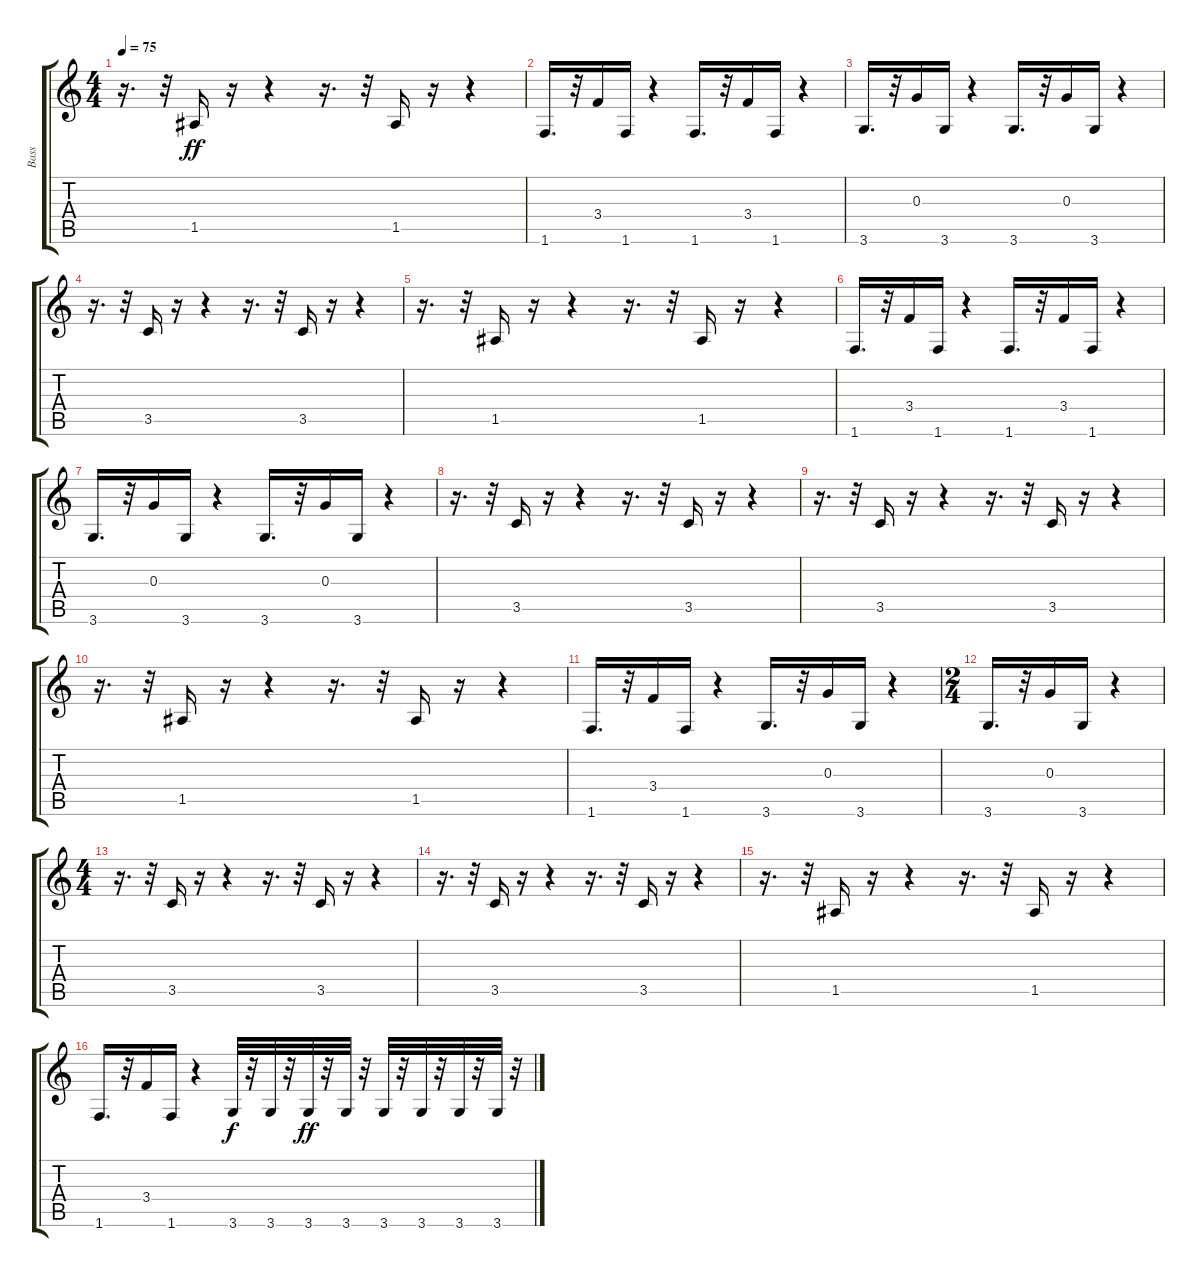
\track ("Bass" "Bass") {instrument electricbassfinger}
\staff {score tabs}
\tuning (E4 B3 G3 D3 A2 E2) {hide}
\ts (4 4)
\tempo 75
\clef g2
\ks c
r.16{d dy ff} r.32 1.5.16 r.16 r.4 r.16{d} r.32 1.5.16 r.16 r.4 |
1.6.16{d} r.32 3.4.16 1.6.16 r.4 1.6.16{d} r.32 3.4.16 1.6.16 r.4 |
3.6.16{d} r.32 0.3.16 3.6.16 r.4 3.6.16{d} r.32 0.3.16 3.6.16 r.4 |
r.16{d} r.32 3.5.16 r.16 r.4 r.16{d} r.32 3.5.16 r.16 r.4 |
r.16{d} r.32 1.5.16 r.16 r.4 r.16{d} r.32 1.5.16 r.16 r.4 |
1.6.16{d} r.32 3.4.16 1.6.16 r.4 1.6.16{d} r.32 3.4.16 1.6.16 r.4 |
3.6.16{d} r.32 0.3.16 3.6.16 r.4 3.6.16{d} r.32 0.3.16 3.6.16 r.4 |
r.16{d} r.32 3.5.16 r.16 r.4 r.16{d} r.32 3.5.16 r.16 r.4 |
r.16{d} r.32 3.5.16 r.16 r.4 r.16{d} r.32 3.5.16 r.16 r.4 |
r.16{d} r.32 1.5.16 r.16 r.4 r.16{d} r.32 1.5.16 r.16 r.4 |
1.6.16{d} r.32 3.4.16 1.6.16 r.4 3.6.16{d} r.32 0.3.16 3.6.16 r.4 |
\ts (2 4)
3.6.16{d} r.32 0.3.16 3.6.16 r.4 |
\ts (4 4)
r.16{d} r.32 3.5.16 r.16 r.4 r.16{d} r.32 3.5.16 r.16 r.4 |
r.16{d} r.32 3.5.16 r.16 r.4 r.16{d} r.32 3.5.16 r.16 r.4 |
r.16{d} r.32 1.5.16 r.16 r.4 r.16{d} r.32 1.5.16 r.16 r.4 |
1.6.16{d} r.32 3.4.16 1.6.16 r.4 3.6.32{dy f} r.32 3.6.32 r.32 3.6.32{dy ff} r.32 3.6.32 r.32 3.6.32 r.32 3.6.32 r.32 3.6.32 r.32 3.6.32 r.32
